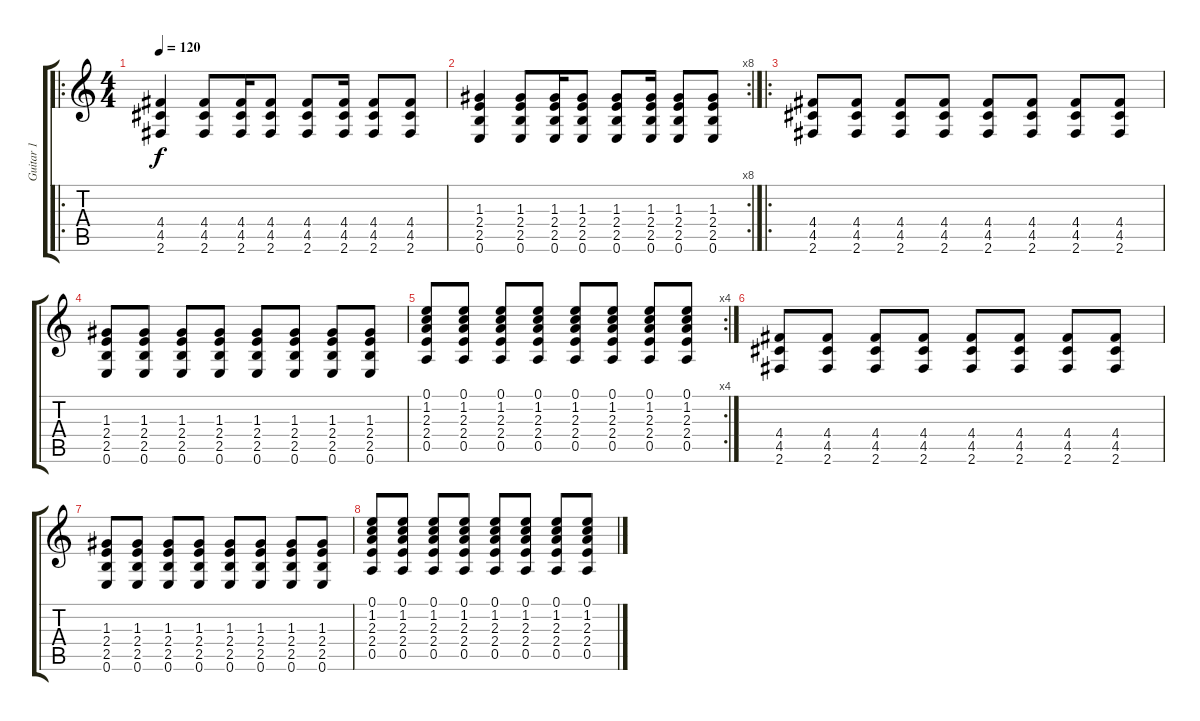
\track ("Guitar 1" "Guitar 1") {instrument electricguitarclean}
\staff {score tabs}
\tuning (E4 B3 G3 D3 A2 E2) {hide}
\ro
\ts (4 4)
\tempo 120
\clef g2
\ks c
(4.4 4.5 2.6).4{dy f} (4.4 4.5 2.6).8 (4.4 4.5 2.6).16 (4.4 4.5 2.6).8 (4.4 4.5 2.6).8 (4.4 4.5 2.6).16 (4.4 4.5 2.6).8 (4.4 4.5 2.6).8 |
\rc 8
(1.3 2.4 2.5 0.6).4 (1.3 2.4 2.5 0.6).8 (1.3 2.4 2.5 0.6).16 (1.3 2.4 2.5 0.6).8 (1.3 2.4 2.5 0.6).8 (1.3 2.4 2.5 0.6).16 (1.3 2.4 2.5 0.6).8 (1.3 2.4 2.5 0.6).8 |
\ro
(4.4 4.5 2.6).8 (4.4 4.5 2.6).8 (4.4 4.5 2.6).8 (4.4 4.5 2.6).8 (4.4 4.5 2.6).8 (4.4 4.5 2.6).8 (4.4 4.5 2.6).8 (4.4 4.5 2.6).8 |
(1.3 2.4 2.5 0.6).8 (1.3 2.4 2.5 0.6).8 (1.3 2.4 2.5 0.6).8 (1.3 2.4 2.5 0.6).8 (1.3 2.4 2.5 0.6).8 (1.3 2.4 2.5 0.6).8 (1.3 2.4 2.5 0.6).8 (1.3 2.4 2.5 0.6).8 |
\rc 4
(0.1 1.2 2.3 2.4 0.5).8 (0.1 1.2 2.3 2.4 0.5).8 (0.1 1.2 2.3 2.4 0.5).8 (0.1 1.2 2.3 2.4 0.5).8 (0.1 1.2 2.3 2.4 0.5).8 (0.1 1.2 2.3 2.4 0.5).8 (0.1 1.2 2.3 2.4 0.5).8 (0.1 1.2 2.3 2.4 0.5).8 |
(4.4 4.5 2.6).8{volume 0} (4.4 4.5 2.6).8 (4.4 4.5 2.6).8 (4.4 4.5 2.6).8 (4.4 4.5 2.6).8 (4.4 4.5 2.6).8 (4.4 4.5 2.6).8 (4.4 4.5 2.6).8 |
(1.3 2.4 2.5 0.6).8 (1.3 2.4 2.5 0.6).8 (1.3 2.4 2.5 0.6).8 (1.3 2.4 2.5 0.6).8 (1.3 2.4 2.5 0.6).8 (1.3 2.4 2.5 0.6).8 (1.3 2.4 2.5 0.6).8 (1.3 2.4 2.5 0.6).8 |
(0.1 1.2 2.3 2.4 0.5).8 (0.1 1.2 2.3 2.4 0.5).8 (0.1 1.2 2.3 2.4 0.5).8 (0.1 1.2 2.3 2.4 0.5).8 (0.1 1.2 2.3 2.4 0.5).8 (0.1 1.2 2.3 2.4 0.5).8 (0.1 1.2 2.3 2.4 0.5).8 (0.1 1.2 2.3 2.4 0.5).8
